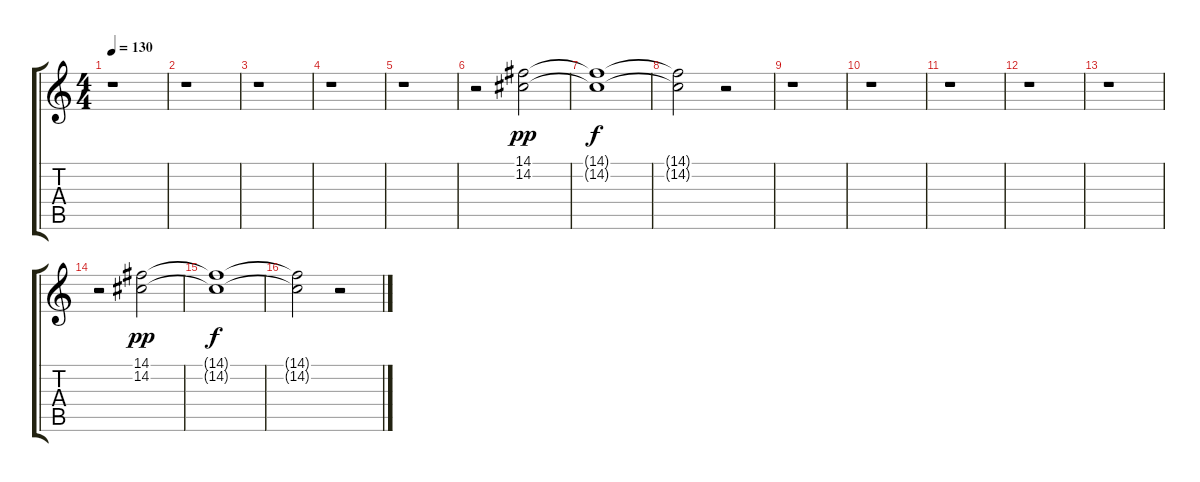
\track "" {instrument lead8bassandlead}
\staff {score tabs}
\tuning (E4 B3 G3 D3 A2 E2) {hide}
\ts (4 4)
\tempo 130
\clef g2
\ks c
r.1{dy f} |
r.1 |
r.1 |
r.1 |
r.1 |
r.2 (14.1 14.2).2{dy pp} |
(14.1{t} 14.2{t}).1{dy f} |
(14.1{t} 14.2{t}).2 r.2 |
r.1 |
r.1 |
r.1 |
r.1 |
r.1 |
r.2 (14.1 14.2).2{dy pp} |
(14.1{t} 14.2{t}).1{dy f} |
(14.1{t} 14.2{t}).2 r.2
